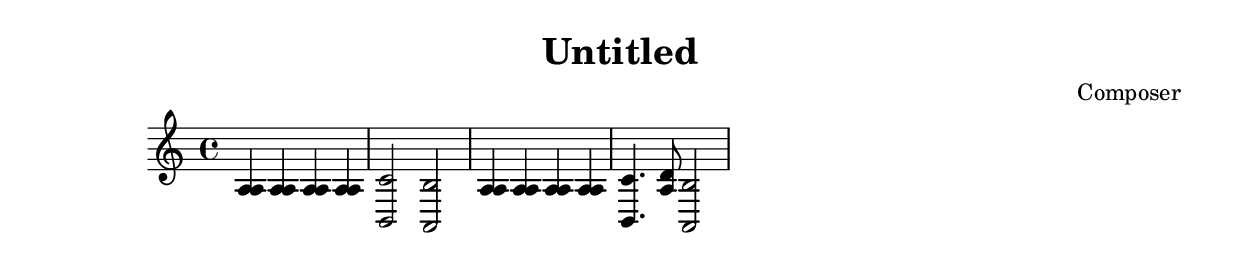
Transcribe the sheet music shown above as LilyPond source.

\header {
title = "Untitled"
composer = "Composer"
}
 
\score {
\relative c' {
<a a> <a a> <a a> <a a> <c b,>2 <b a,> |
<a a>4 <a a> <a a> <a a> <c b,>4. <d a>8 <b a,>2
}
 
\layout {}
\midi {}
}